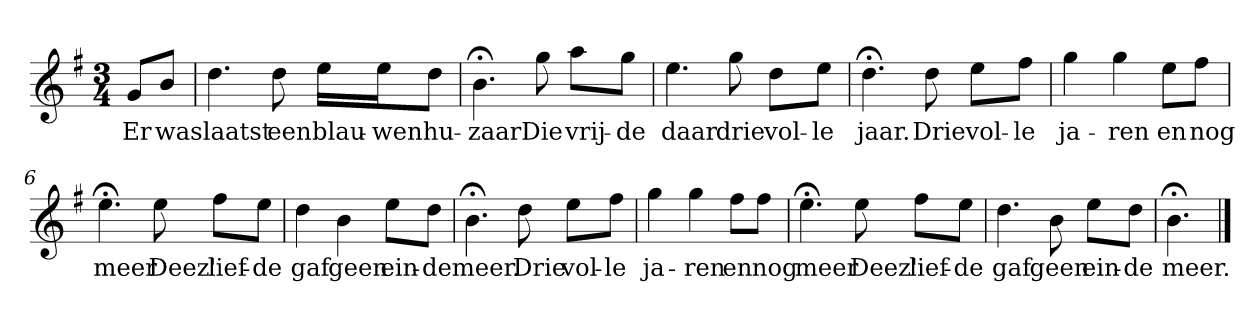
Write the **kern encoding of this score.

**kern	**text
*part1	*part1
*staff1	*staff1
*k[f#]	*
*G:	*
*M3/4	*
*MM120	*
=	=
8gL	Er
8bJ	was
=1	=1
4.dd	laatst
8dd	een
16eeLL	blau-
16eeJ	-wen
8ddJ	hu-
=2	=2
4.b;<	-zaar
8gg	Die
8aaL	vrij-
8ggJ	-de
=3	=3
4.ee	daar
8gg	drie
8ddL	vol-
8eeJ	-le
=4	=4
4.dd;<	jaar.
8dd	Drie
8eeL	vol-
8ff#J	-le
=5	=5
4gg	ja-
4gg	-ren
8eeL	en
8ff#J	nog
=6	=6
4.ee;<	meer
8ee	Deez'
8ff#L	lief-
8eeJ	-de
=7	=7
4dd	gaf
4b	geen
8eeL	ein-
8ddJ	-de
=8	=8
4.b;<	meer.
8dd	Drie
8eeL	vol-
8ff#J	-le
=9	=9
4gg	ja-
4gg	-ren
8ff#L	en
8ff#J	nog
=10	=10
4.ee;<	meer
8ee	Deez'
8ff#L	lief-
8eeJ	-de
=11	=11
4.dd	gaf
8b	geen
8eeL	ein-
8ddJ	-de
=12	=12
4.b;<	meer.
==	==
*-	*-
